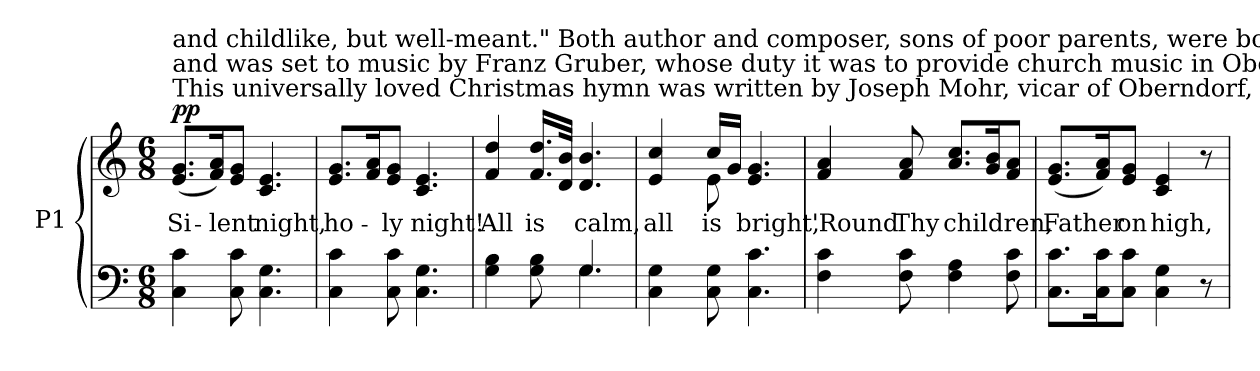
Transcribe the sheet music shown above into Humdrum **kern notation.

**kern	**kern	**text	**dynam
*part1	*part1	*part1	*part1
*staff2	*staff1	*staff1	*staff1/2
*I"P1	*	*	*
!!LO:PB:g=z
*clefF4	*clefG2	*	*
*k[]	*k[]	*	*
*C:	*C:	*	*
*M6/8	*M6/8	*	*
=	=	=	=
!	!LO:TX:a:t=This universally loved Christmas hymn was written by Joseph Mohr, vicar of Oberndorf, at Christmas time of the 1818, for use at the Christmas service	!	!
!	!LO:TX:t=and was set to music by Franz Gruber, whose duty it was to provide church music in Oberndorf on holidays. Its author described the little poem as "simple	!	!
!	!LO:TX:t=and childlike, but well-meant." Both author and composer, sons of poor parents, were born at the close of the 18th century.	!	!
!	!	!LO:LY:b:color=#000000	!
4Ci\ 4ci	(8.ei/ 8.gi/L	Si-	pp
.	16fi/ 16ai/K)	.	.
!	!	!LO:LY:b:color=#000000	!
8Ci\ 8ci	8ei/ 8gi/J	-lent	.
!	!	!LO:LY:b:color=#000000	!
4.Ci\ 4.Gi	4.ci/ 4.ei	night,	.
=1	=1	=1	=1
!	!	!LO:LY:b:color=#000000	!
4Ci\ 4ci	8.ei/ 8.gi/L	ho-	.
.	16fi/ 16ai/K	.	.
!	!	!LO:LY:b:color=#000000	!
8Ci\ 8ci	8ei/ 8gi/J	-ly	.
!	!	!LO:LY:b:color=#000000	!
4.Ci\ 4.Gi	4.ci/ 4.ei	night!	.
=2	=2	=2	=2
*^	*	*	*
!	!	!	!LO:LY:b:color=#000000	!
4Gi\ 4Bi	4.ryy	4fi/ 4ddi	All	.
!	!	!	!LO:LY:b:color=#000000	!
8Gi\ 8Bi	.	16.fi/ 16.ddi/LL	is	.
.	.	32di/ 32bi/JJk	.	.
!	!	!	!LO:LY:b:color=#000000	!
4.Gi/	4.Gi\	4.di/ 4.bi	calm,	.
*v	*v	*	*	*
=3	=3	=3	=3
*^	*	*	*
!	!	!	!LO:LY:b:color=#000000	!
*v	*v	*^	*	*
4Ci\ 4Gi	4ei/ 4cci	8ryy	all	.
.	.	8ryy	.	.
!	!	!	!LO:LY:b:color=#000000	!
8Ci\ 8Gi	16cci/LL	8ei\	is	.
.	16gi/JJ	.	.	.
!	!	!	!LO:LY:b:color=#000000	!
4.Ci\ 4.ci	4.ei/ 4.gi	4.ryy	bright,	.
*	*v	*v	*	*
=4	=4	=4	=4
*	*^	*	*
!	!	!	!LO:LY:b:color=#000000	!
*	*v	*v	*	*
4Fi\ 4ci	4fi/ 4ai	'Round	.
!	!	!LO:LY:b:color=#000000	!
8Fi\ 8ci	8fi/ 8ai	Thy	.
!	!	!LO:LY:b:color=#000000	!
4Fi\ 4Ai	8.ai/ 8.cci/L	children,	.
.	16gi/ 16bi/K	.	.
8Fi\ 8ci	8fi/ 8ai/J	.	.
!!LO:LB:g=z
=5	=5	=5	=5
!	!	!LO:LY:b:color=#000000	!
8.Ci\ 8.ci\L	(8.ei/ 8.gi/L	Father	.
16Ci\ 16ci\K	16fi/ 16ai/K)	.	.
!	!	!LO:LY:b:color=#000000	!
8Ci\ 8ci\J	8ei/ 8gi/J	on	.
!	!	!LO:LY:b:color=#000000	!
4Ci\ 4Gi	4ci/ 4ei	high,	.
8r	8r	.	.
=	=	=	=
*-	*-	*-	*-
